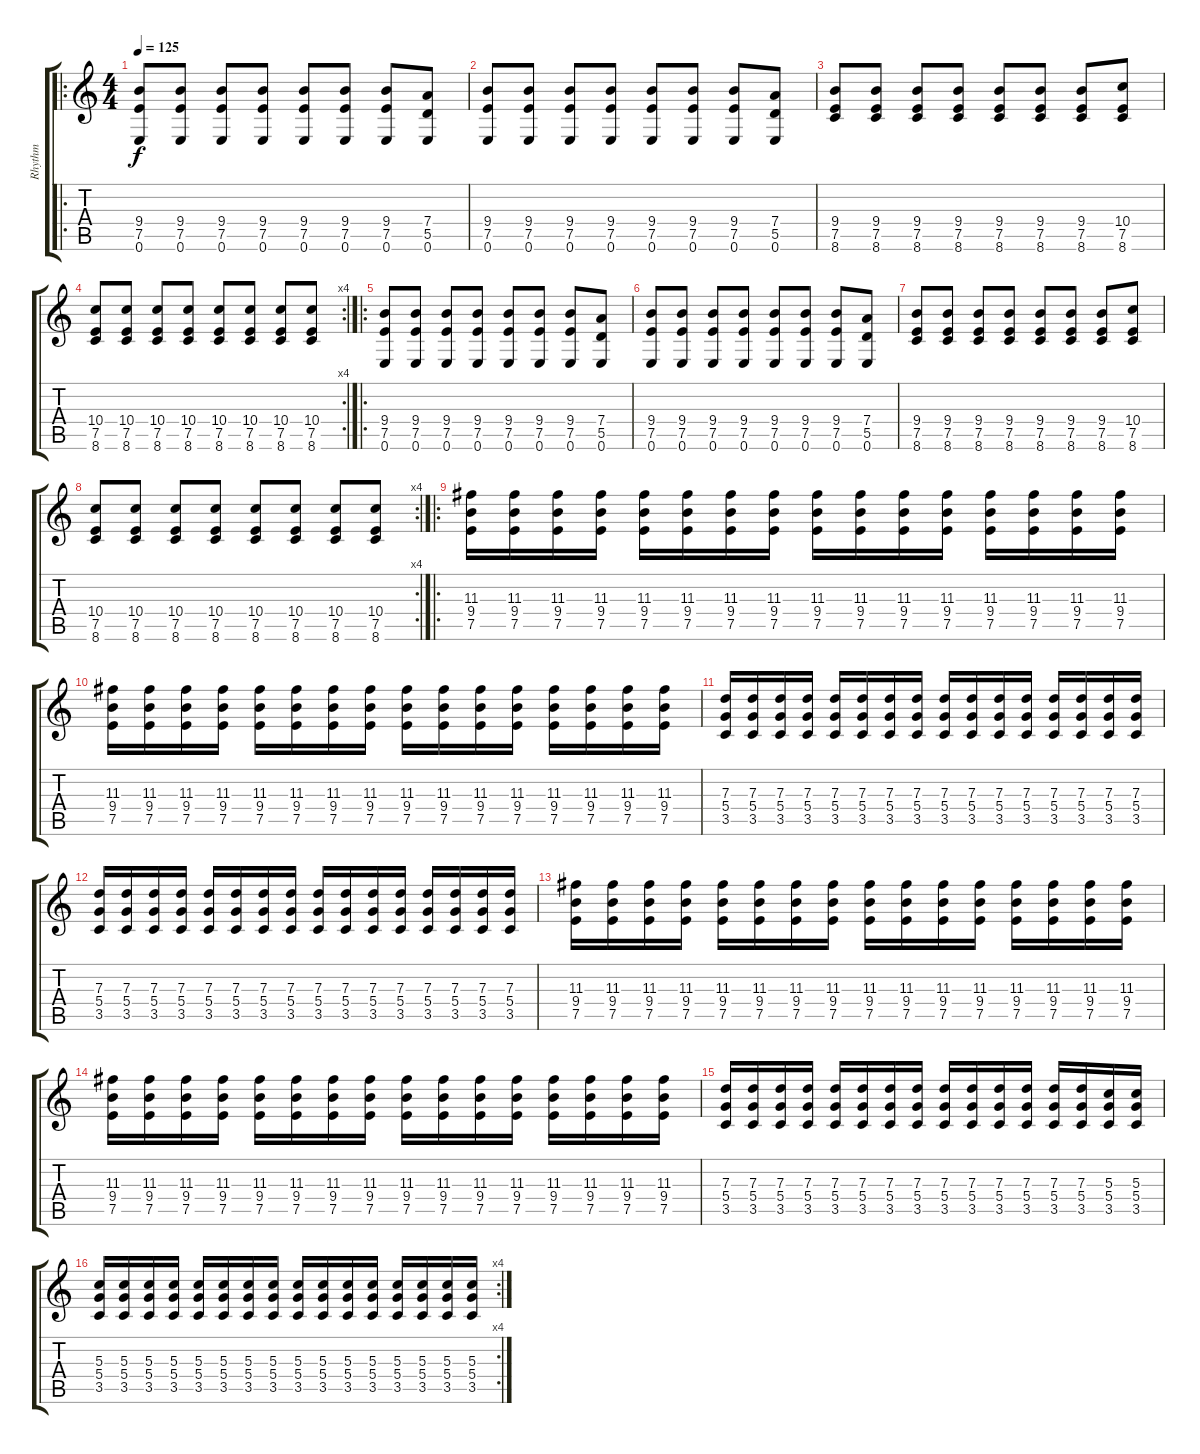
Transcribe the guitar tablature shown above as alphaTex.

\track ("Rhythm" "Rhythm") {instrument distortionguitar}
\staff {score tabs}
\tuning (E4 B3 G3 D3 A2 E2) {hide}
\ro
\ts (4 4)
\tempo 125
\clef g2
\ks c
(9.4 7.5 0.6).8{dy f} (9.4 7.5 0.6).8 (9.4 7.5 0.6).8 (9.4 7.5 0.6).8 (9.4 7.5 0.6).8 (9.4 7.5 0.6).8 (9.4 7.5 0.6).8 (7.4 5.5 0.6).8 |
(9.4 7.5 0.6).8 (9.4 7.5 0.6).8 (9.4 7.5 0.6).8 (9.4 7.5 0.6).8 (9.4 7.5 0.6).8 (9.4 7.5 0.6).8 (9.4 7.5 0.6).8 (7.4 5.5 0.6).8 |
(9.4 7.5 8.6).8 (9.4 7.5 8.6).8 (9.4 7.5 8.6).8 (9.4 7.5 8.6).8 (9.4 7.5 8.6).8 (9.4 7.5 8.6).8 (9.4 7.5 8.6).8 (10.4 7.5 8.6).8 |
\rc 4
(10.4 7.5 8.6).8 (10.4 7.5 8.6).8 (10.4 7.5 8.6).8 (10.4 7.5 8.6).8 (10.4 7.5 8.6).8 (10.4 7.5 8.6).8 (10.4 7.5 8.6).8 (10.4 7.5 8.6).8 |
\ro
(9.4 7.5 0.6).8 (9.4 7.5 0.6).8 (9.4 7.5 0.6).8 (9.4 7.5 0.6).8 (9.4 7.5 0.6).8 (9.4 7.5 0.6).8 (9.4 7.5 0.6).8 (7.4 5.5 0.6).8 |
(9.4 7.5 0.6).8 (9.4 7.5 0.6).8 (9.4 7.5 0.6).8 (9.4 7.5 0.6).8 (9.4 7.5 0.6).8 (9.4 7.5 0.6).8 (9.4 7.5 0.6).8 (7.4 5.5 0.6).8 |
(9.4 7.5 8.6).8 (9.4 7.5 8.6).8 (9.4 7.5 8.6).8 (9.4 7.5 8.6).8 (9.4 7.5 8.6).8 (9.4 7.5 8.6).8 (9.4 7.5 8.6).8 (10.4 7.5 8.6).8 |
\rc 4
(10.4 7.5 8.6).8 (10.4 7.5 8.6).8 (10.4 7.5 8.6).8 (10.4 7.5 8.6).8 (10.4 7.5 8.6).8 (10.4 7.5 8.6).8 (10.4 7.5 8.6).8 (10.4 7.5 8.6).8 |
\ro
(11.3 9.4 7.5).16 (11.3 9.4 7.5).16 (11.3 9.4 7.5).16 (11.3 9.4 7.5).16 (11.3 9.4 7.5).16 (11.3 9.4 7.5).16 (11.3 9.4 7.5).16 (11.3 9.4 7.5).16 (11.3 9.4 7.5).16 (11.3 9.4 7.5).16 (11.3 9.4 7.5).16 (11.3 9.4 7.5).16 (11.3 9.4 7.5).16 (11.3 9.4 7.5).16 (11.3 9.4 7.5).16 (11.3 9.4 7.5).16 |
(11.3 9.4 7.5).16 (11.3 9.4 7.5).16 (11.3 9.4 7.5).16 (11.3 9.4 7.5).16 (11.3 9.4 7.5).16 (11.3 9.4 7.5).16 (11.3 9.4 7.5).16 (11.3 9.4 7.5).16 (11.3 9.4 7.5).16 (11.3 9.4 7.5).16 (11.3 9.4 7.5).16 (11.3 9.4 7.5).16 (11.3 9.4 7.5).16 (11.3 9.4 7.5).16 (11.3 9.4 7.5).16 (11.3 9.4 7.5).16 |
(7.3 5.4 3.5).16 (7.3 5.4 3.5).16 (7.3 5.4 3.5).16 (7.3 5.4 3.5).16 (7.3 5.4 3.5).16 (7.3 5.4 3.5).16 (7.3 5.4 3.5).16 (7.3 5.4 3.5).16 (7.3 5.4 3.5).16 (7.3 5.4 3.5).16 (7.3 5.4 3.5).16 (7.3 5.4 3.5).16 (7.3 5.4 3.5).16 (7.3 5.4 3.5).16 (7.3 5.4 3.5).16 (7.3 5.4 3.5).16 |
(7.3 5.4 3.5).16 (7.3 5.4 3.5).16 (7.3 5.4 3.5).16 (7.3 5.4 3.5).16 (7.3 5.4 3.5).16 (7.3 5.4 3.5).16 (7.3 5.4 3.5).16 (7.3 5.4 3.5).16 (7.3 5.4 3.5).16 (7.3 5.4 3.5).16 (7.3 5.4 3.5).16 (7.3 5.4 3.5).16 (7.3 5.4 3.5).16 (7.3 5.4 3.5).16 (7.3 5.4 3.5).16 (7.3 5.4 3.5).16 |
(11.3 9.4 7.5).16 (11.3 9.4 7.5).16 (11.3 9.4 7.5).16 (11.3 9.4 7.5).16 (11.3 9.4 7.5).16 (11.3 9.4 7.5).16 (11.3 9.4 7.5).16 (11.3 9.4 7.5).16 (11.3 9.4 7.5).16 (11.3 9.4 7.5).16 (11.3 9.4 7.5).16 (11.3 9.4 7.5).16 (11.3 9.4 7.5).16 (11.3 9.4 7.5).16 (11.3 9.4 7.5).16 (11.3 9.4 7.5).16 |
(11.3 9.4 7.5).16 (11.3 9.4 7.5).16 (11.3 9.4 7.5).16 (11.3 9.4 7.5).16 (11.3 9.4 7.5).16 (11.3 9.4 7.5).16 (11.3 9.4 7.5).16 (11.3 9.4 7.5).16 (11.3 9.4 7.5).16 (11.3 9.4 7.5).16 (11.3 9.4 7.5).16 (11.3 9.4 7.5).16 (11.3 9.4 7.5).16 (11.3 9.4 7.5).16 (11.3 9.4 7.5).16 (11.3 9.4 7.5).16 |
(7.3 5.4 3.5).16 (7.3 5.4 3.5).16 (7.3 5.4 3.5).16 (7.3 5.4 3.5).16 (7.3 5.4 3.5).16 (7.3 5.4 3.5).16 (7.3 5.4 3.5).16 (7.3 5.4 3.5).16 (7.3 5.4 3.5).16 (7.3 5.4 3.5).16 (7.3 5.4 3.5).16 (7.3 5.4 3.5).16 (7.3 5.4 3.5).16 (7.3 5.4 3.5).16 (5.3 5.4 3.5).16 (5.3 5.4 3.5).16 |
\rc 4
(5.3 5.4 3.5).16 (5.3 5.4 3.5).16 (5.3 5.4 3.5).16 (5.3 5.4 3.5).16 (5.3 5.4 3.5).16 (5.3 5.4 3.5).16 (5.3 5.4 3.5).16 (5.3 5.4 3.5).16 (5.3 5.4 3.5).16 (5.3 5.4 3.5).16 (5.3 5.4 3.5).16 (5.3 5.4 3.5).16 (5.3 5.4 3.5).16 (5.3 5.4 3.5).16 (5.3 5.4 3.5).16 (5.3 5.4 3.5).16
